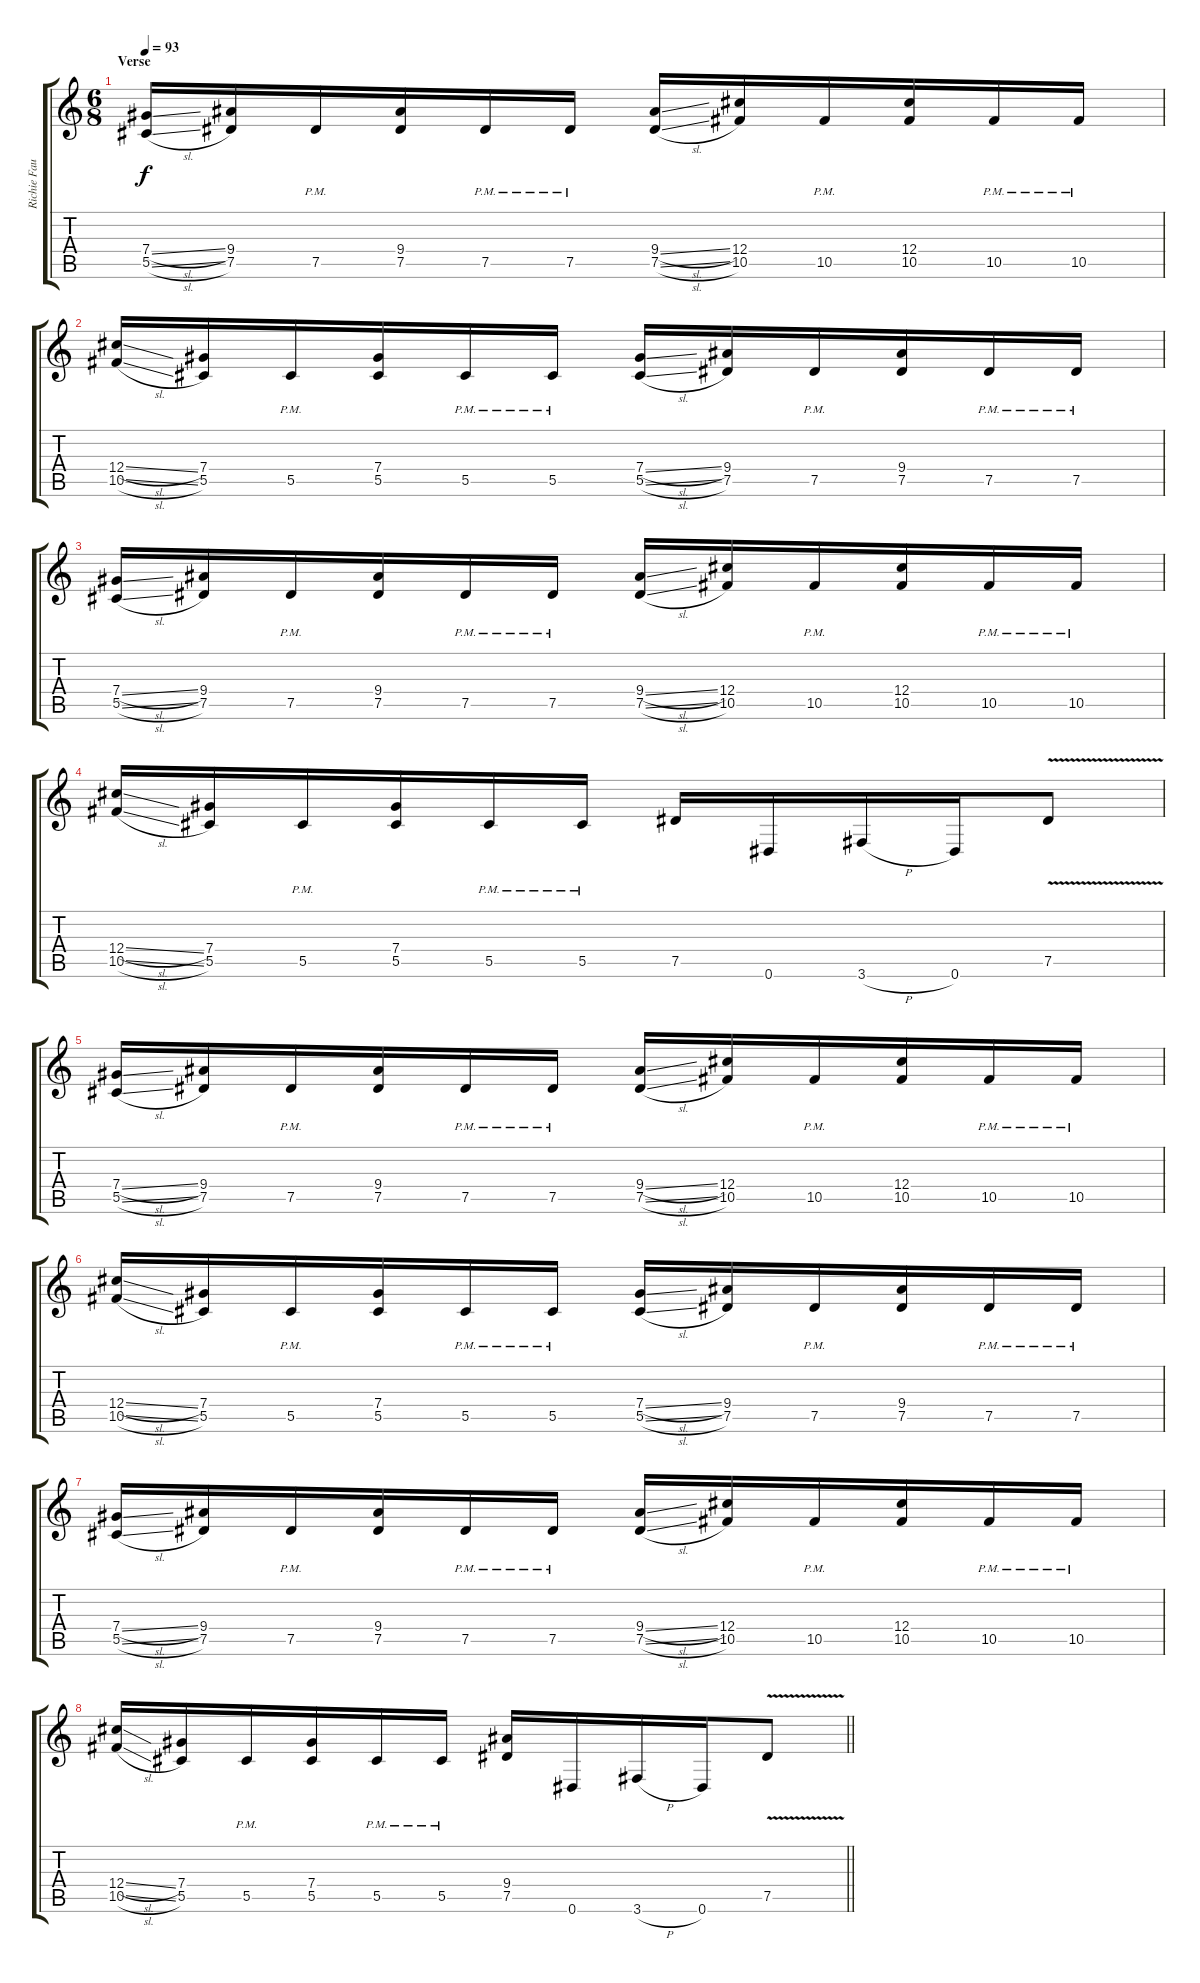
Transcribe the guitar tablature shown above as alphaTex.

\track ("Richie Faulkner" "Richie Fau") {instrument distortionguitar}
\staff {score tabs}
\tuning (Eb4 Bb3 Gb3 Db3 Ab2 Eb2) {hide}
\ts (6 8)
\section ("" "Verse")
\tempo 93
\clef g2
\ks c
(7.4{sl} 5.5{sl}).16{dy f} (9.4 7.5).16 7.5{pm}.16 (9.4 7.5).16 7.5{pm}.16 7.5{pm}.16 (9.4{sl} 7.5{sl}).16 (12.4 10.5).16 10.5{pm}.16 (12.4 10.5).16 10.5{pm}.16 10.5{pm}.16 |
(12.4{sl} 10.5{sl}).16 (7.4 5.5).16 5.5{pm}.16 (7.4 5.5).16 5.5{pm}.16 5.5{pm}.16 (7.4{sl} 5.5{sl}).16 (9.4 7.5).16 7.5{pm}.16 (9.4 7.5).16 7.5{pm}.16 7.5{pm}.16 |
(7.4{sl} 5.5{sl}).16 (9.4 7.5).16 7.5{pm}.16 (9.4 7.5).16 7.5{pm}.16 7.5{pm}.16 (9.4{sl} 7.5{sl}).16 (12.4 10.5).16 10.5{pm}.16 (12.4 10.5).16 10.5{pm}.16 10.5{pm}.16 |
(12.4{sl} 10.5{sl}).16 (7.4 5.5).16 5.5{pm}.16 (7.4 5.5).16 5.5{pm}.16 5.5{pm}.16 7.5.16 0.6.16 3.6{h}.16 0.6.16 7.5{v}.8 |
(7.4{sl} 5.5{sl}).16 (9.4 7.5).16 7.5{pm}.16 (9.4 7.5).16 7.5{pm}.16 7.5{pm}.16 (9.4{sl} 7.5{sl}).16 (12.4 10.5).16 10.5{pm}.16 (12.4 10.5).16 10.5{pm}.16 10.5{pm}.16 |
(12.4{sl} 10.5{sl}).16 (7.4 5.5).16 5.5{pm}.16 (7.4 5.5).16 5.5{pm}.16 5.5{pm}.16 (7.4{sl} 5.5{sl}).16 (9.4 7.5).16 7.5{pm}.16 (9.4 7.5).16 7.5{pm}.16 7.5{pm}.16 |
(7.4{sl} 5.5{sl}).16 (9.4 7.5).16 7.5{pm}.16 (9.4 7.5).16 7.5{pm}.16 7.5{pm}.16 (9.4{sl} 7.5{sl}).16 (12.4 10.5).16 10.5{pm}.16 (12.4 10.5).16 10.5{pm}.16 10.5{pm}.16 |
\barLineRight lightlight
(12.4{sl} 10.5{sl}).16 (7.4 5.5).16 5.5{pm}.16 (7.4 5.5).16 5.5{pm}.16 5.5{pm}.16 (9.4 7.5).16 0.6.16 3.6{h}.16 0.6.16 7.5{v}.8
